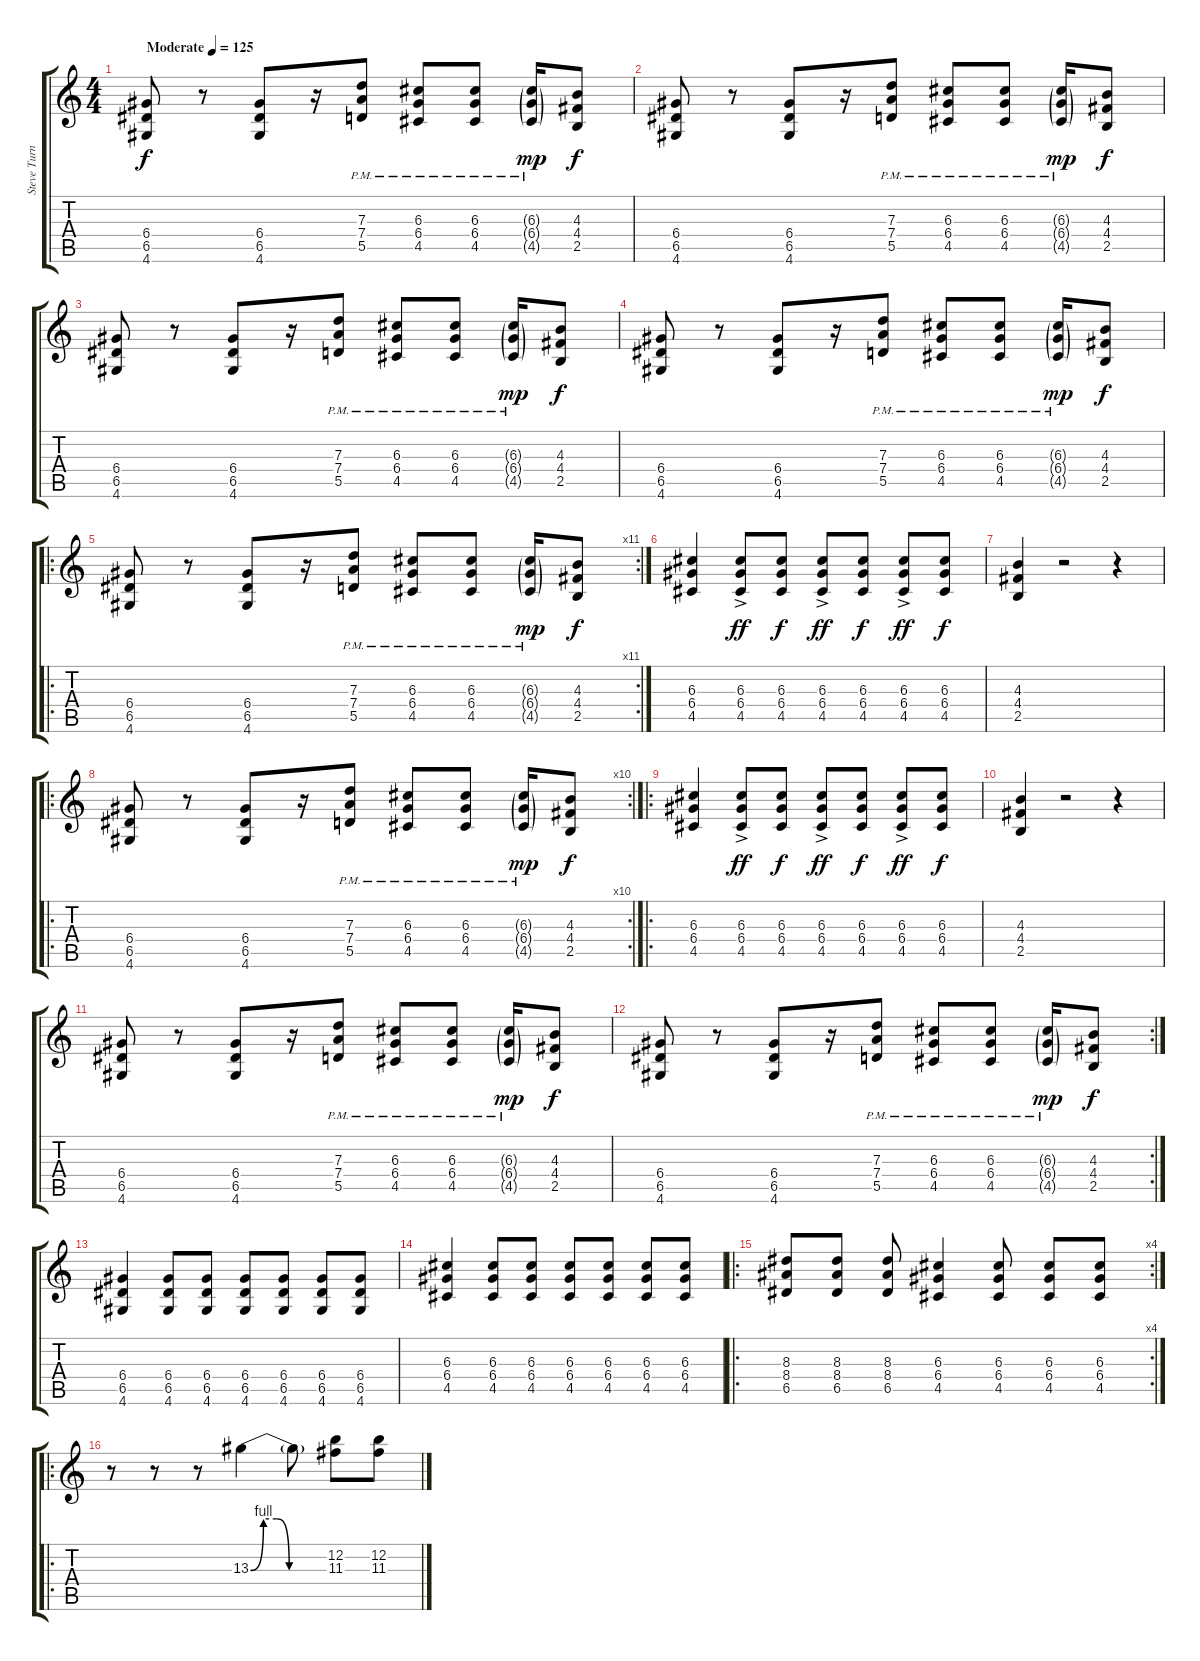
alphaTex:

\track ("Steve Turner - Rhythm & Solo" "Steve Turn") {instrument distortionguitar}
\staff {score tabs}
\tuning (E4 B3 G3 D3 A2 E2) {hide}
\ts (4 4)
\tempo (125 "Moderate")
\clef g2
\ks c
(6.4 6.5 4.6).8{dy f instrument distortionguitar} r.8 (6.4 6.5 4.6).8 r.16 (7.3{pm} 7.4{pm} 5.5{pm}).8 (6.3{pm} 6.4{pm} 4.5{pm}).8 (6.3{pm} 6.4{pm} 4.5{pm}).8 (6.3{g pm} 6.4{g pm} 4.5{g pm}).16{dy mp} (4.3 4.4 2.5).8{dy f} |
(6.4 6.5 4.6).8 r.8 (6.4 6.5 4.6).8 r.16 (7.3{pm} 7.4{pm} 5.5{pm}).8 (6.3{pm} 6.4{pm} 4.5{pm}).8 (6.3{pm} 6.4{pm} 4.5{pm}).8 (6.3{g pm} 6.4{g pm} 4.5{g pm}).16{dy mp} (4.3 4.4 2.5).8{dy f} |
(6.4 6.5 4.6).8 r.8 (6.4 6.5 4.6).8 r.16 (7.3{pm} 7.4{pm} 5.5{pm}).8 (6.3{pm} 6.4{pm} 4.5{pm}).8 (6.3{pm} 6.4{pm} 4.5{pm}).8 (6.3{g pm} 6.4{g pm} 4.5{g pm}).16{dy mp} (4.3 4.4 2.5).8{dy f} |
(6.4 6.5 4.6).8 r.8 (6.4 6.5 4.6).8 r.16 (7.3{pm} 7.4{pm} 5.5{pm}).8 (6.3{pm} 6.4{pm} 4.5{pm}).8 (6.3{pm} 6.4{pm} 4.5{pm}).8 (6.3{g pm} 6.4{g pm} 4.5{g pm}).16{dy mp} (4.3 4.4 2.5).8{dy f} |
\ro
\rc 11
(6.4 6.5 4.6).8 r.8 (6.4 6.5 4.6).8 r.16 (7.3{pm} 7.4{pm} 5.5{pm}).8 (6.3{pm} 6.4{pm} 4.5{pm}).8 (6.3{pm} 6.4{pm} 4.5{pm}).8 (6.3{g pm} 6.4{g pm} 4.5{g pm}).16{dy mp} (4.3 4.4 2.5).8{dy f} |
(6.3 6.4 4.5).4 (6.3{ac} 6.4 4.5).8{dy ff} (6.3 6.4 4.5).8{dy f} (6.3{ac} 6.4 4.5).8{dy ff} (6.3 6.4 4.5).8{dy f} (6.3{ac} 6.4 4.5).8{dy ff} (6.3 6.4 4.5).8{dy f} |
(4.3 4.4 2.5).4 r.2 r.4 |
\ro
\rc 10
(6.4 6.5 4.6).8 r.8 (6.4 6.5 4.6).8 r.16 (7.3{pm} 7.4{pm} 5.5{pm}).8 (6.3{pm} 6.4{pm} 4.5{pm}).8 (6.3{pm} 6.4{pm} 4.5{pm}).8 (6.3{g pm} 6.4{g pm} 4.5{g pm}).16{dy mp} (4.3 4.4 2.5).8{dy f} |
\ro
(6.3 6.4 4.5).4 (6.3{ac} 6.4 4.5).8{dy ff} (6.3 6.4 4.5).8{dy f} (6.3{ac} 6.4 4.5).8{dy ff} (6.3 6.4 4.5).8{dy f} (6.3{ac} 6.4 4.5).8{dy ff} (6.3 6.4 4.5).8{dy f} |
(4.3 4.4 2.5).4 r.2 r.4 |
(6.4 6.5 4.6).8 r.8 (6.4 6.5 4.6).8 r.16 (7.3{pm} 7.4{pm} 5.5{pm}).8 (6.3{pm} 6.4{pm} 4.5{pm}).8 (6.3{pm} 6.4{pm} 4.5{pm}).8 (6.3{g pm} 6.4{g pm} 4.5{g pm}).16{dy mp} (4.3 4.4 2.5).8{dy f} |
\rc 2
(6.4 6.5 4.6).8 r.8 (6.4 6.5 4.6).8 r.16 (7.3{pm} 7.4{pm} 5.5{pm}).8 (6.3{pm} 6.4{pm} 4.5{pm}).8 (6.3{pm} 6.4{pm} 4.5{pm}).8 (6.3{g pm} 6.4{g pm} 4.5{g pm}).16{dy mp} (4.3 4.4 2.5).8{dy f} |
(6.4 6.5 4.6).4 (6.4 6.5 4.6).8 (6.4 6.5 4.6).8 (6.4 6.5 4.6).8 (6.4 6.5 4.6).8 (6.4 6.5 4.6).8 (6.4 6.5 4.6).8 |
(6.3 6.4 4.5).4 (6.3 6.4 4.5).8 (6.3 6.4 4.5).8 (6.3 6.4 4.5).8 (6.3 6.4 4.5).8 (6.3 6.4 4.5).8 (6.3 6.4 4.5).8 |
\ro
\rc 4
(8.3 8.4 6.5).8 (8.3 8.4 6.5).8 (8.3 8.4 6.5).8 (6.3 6.4 4.5).4 (6.3 6.4 4.5).8 (6.3 6.4 4.5).8 (6.3 6.4 4.5).8 |
\ro
r.8 r.8 r.8 13.3{be (custom 0 0 10 4 20 4 30 0 60 0)}.4 13.3{t}.8 (12.2 11.3).8 (12.2 11.3).8
